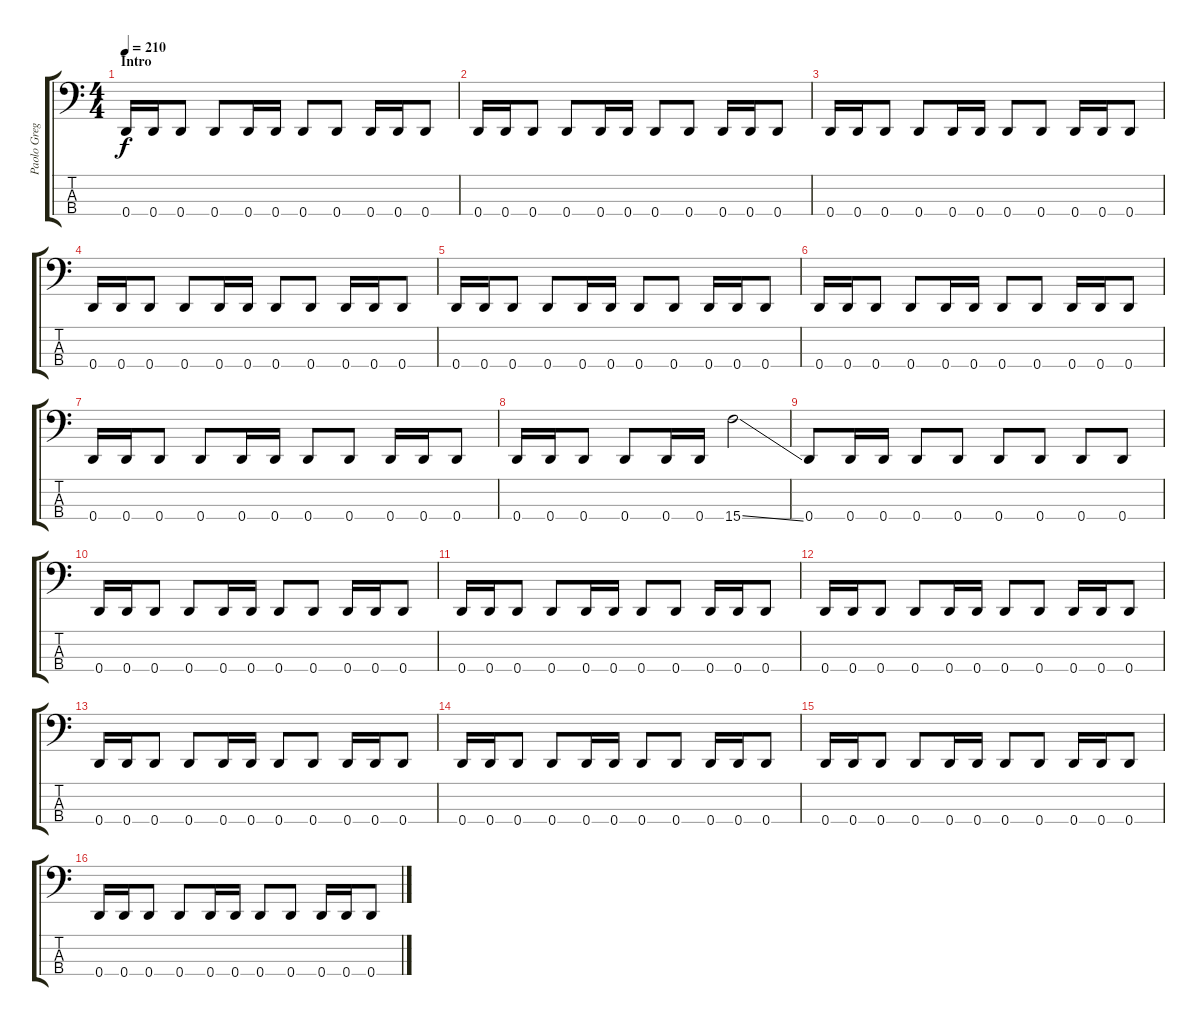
\track ("Paolo Gregoletto" "Paolo Greg") {instrument electricbassfinger}
\staff {score tabs}
\tuning (G2 D2 A1 D1) {hide}
\ts (4 4)
\section ("" "Intro")
\tempo 210
\clef f4
\ks c
0.4.16{dy f instrument electricbassfinger} 0.4.16 0.4.8 0.4.8 0.4.16 0.4.16 0.4.8 0.4.8 0.4.16 0.4.16 0.4.8 |
0.4.16 0.4.16 0.4.8 0.4.8 0.4.16 0.4.16 0.4.8 0.4.8 0.4.16 0.4.16 0.4.8 |
0.4.16 0.4.16 0.4.8 0.4.8 0.4.16 0.4.16 0.4.8 0.4.8 0.4.16 0.4.16 0.4.8 |
0.4.16 0.4.16 0.4.8 0.4.8 0.4.16 0.4.16 0.4.8 0.4.8 0.4.16 0.4.16 0.4.8 |
0.4.16 0.4.16 0.4.8 0.4.8 0.4.16 0.4.16 0.4.8 0.4.8 0.4.16 0.4.16 0.4.8 |
0.4.16 0.4.16 0.4.8 0.4.8 0.4.16 0.4.16 0.4.8 0.4.8 0.4.16 0.4.16 0.4.8 |
0.4.16 0.4.16 0.4.8 0.4.8 0.4.16 0.4.16 0.4.8 0.4.8 0.4.16 0.4.16 0.4.8 |
0.4.16 0.4.16 0.4.8 0.4.8 0.4.16 0.4.16 15.4{ss}.2 |
0.4.8 0.4.16 0.4.16 0.4.8 0.4.8 0.4.8 0.4.8 0.4.8 0.4.8 |
0.4.16 0.4.16 0.4.8 0.4.8 0.4.16 0.4.16 0.4.8 0.4.8 0.4.16 0.4.16 0.4.8 |
0.4.16 0.4.16 0.4.8 0.4.8 0.4.16 0.4.16 0.4.8 0.4.8 0.4.16 0.4.16 0.4.8 |
0.4.16 0.4.16 0.4.8 0.4.8 0.4.16 0.4.16 0.4.8 0.4.8 0.4.16 0.4.16 0.4.8 |
0.4.16 0.4.16 0.4.8 0.4.8 0.4.16 0.4.16 0.4.8 0.4.8 0.4.16 0.4.16 0.4.8 |
0.4.16 0.4.16 0.4.8 0.4.8 0.4.16 0.4.16 0.4.8 0.4.8 0.4.16 0.4.16 0.4.8 |
0.4.16 0.4.16 0.4.8 0.4.8 0.4.16 0.4.16 0.4.8 0.4.8 0.4.16 0.4.16 0.4.8 |
0.4.16 0.4.16 0.4.8 0.4.8 0.4.16 0.4.16 0.4.8 0.4.8 0.4.16 0.4.16 0.4.8
